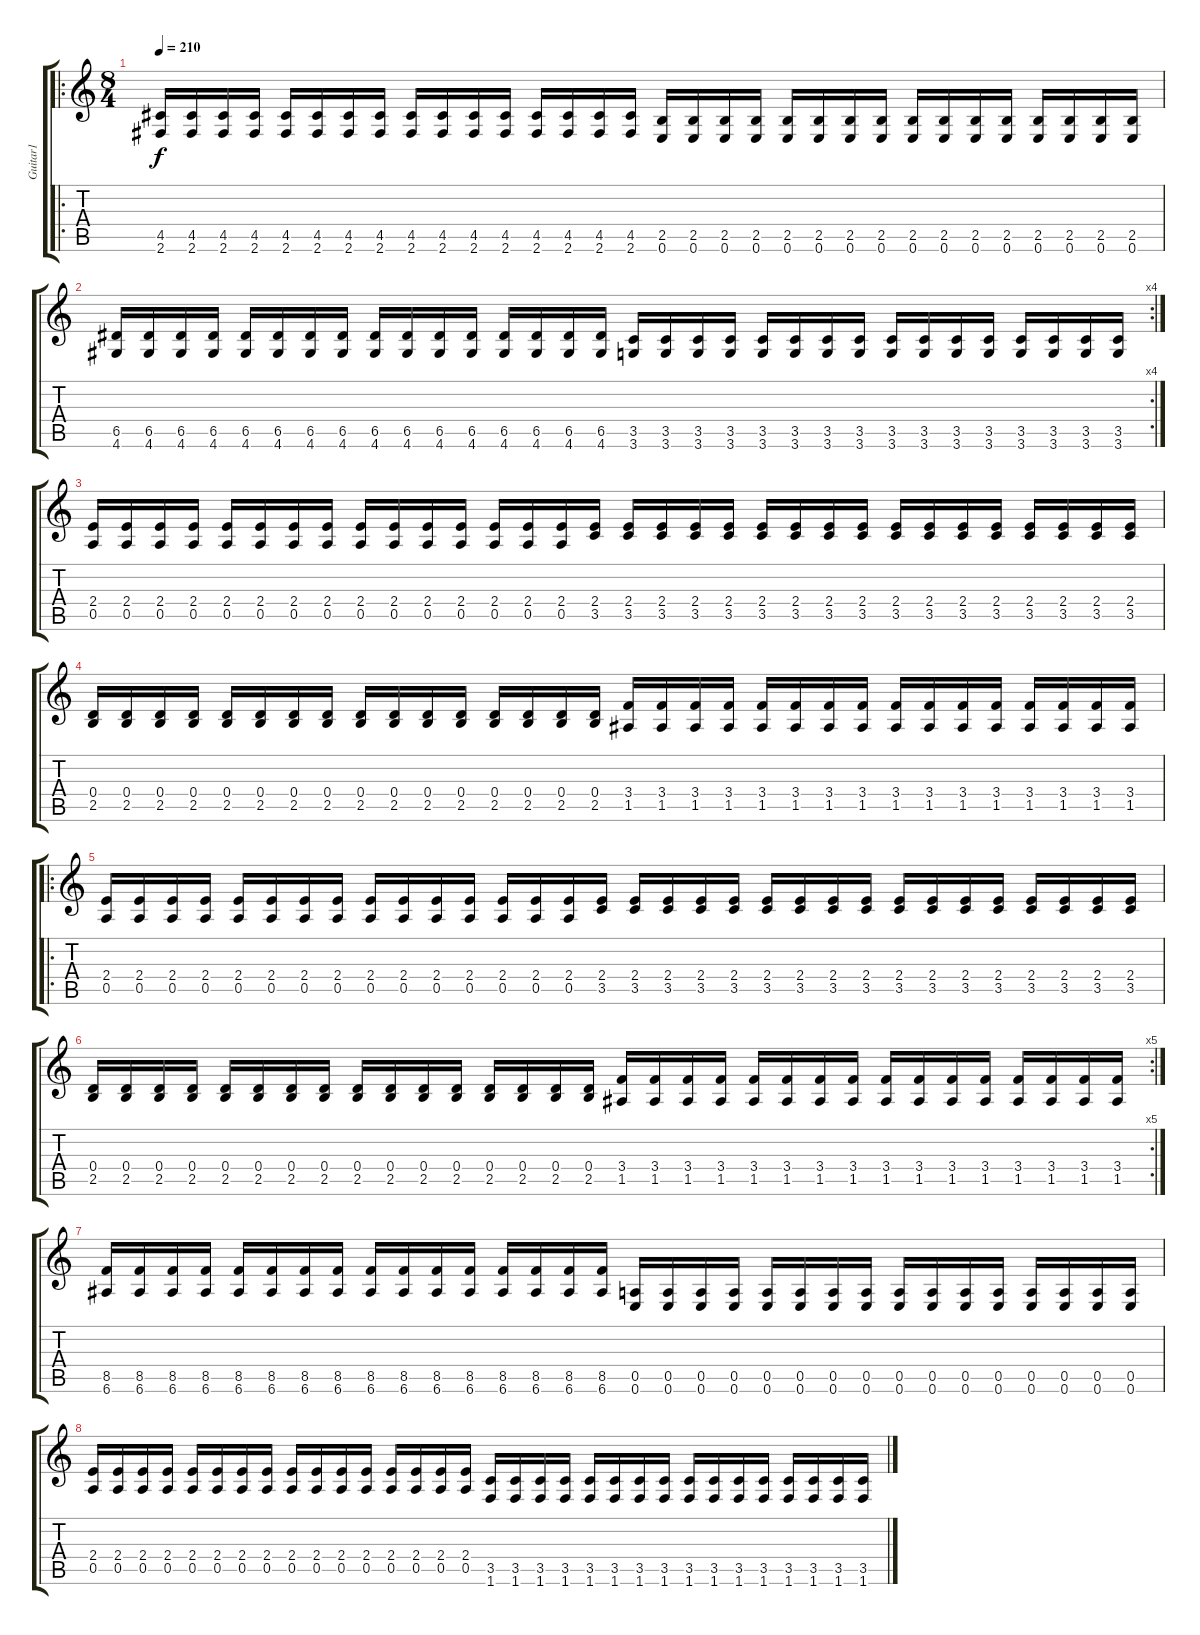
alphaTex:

\track ("Guitar1" "Guitar1") {instrument distortionguitar}
\staff {score tabs}
\tuning (E4 B3 G3 D3 A2 E2) {hide}
\ro
\ts (8 4)
\tempo 210
\clef g2
\ks c
(4.5 2.6).16{dy f} (4.5 2.6).16 (4.5 2.6).16 (4.5 2.6).16 (4.5 2.6).16 (4.5 2.6).16 (4.5 2.6).16 (4.5 2.6).16 (4.5 2.6).16 (4.5 2.6).16 (4.5 2.6).16 (4.5 2.6).16 (4.5 2.6).16 (4.5 2.6).16 (4.5 2.6).16 (4.5 2.6).16 (2.5 0.6).16 (2.5 0.6).16 (2.5 0.6).16 (2.5 0.6).16 (2.5 0.6).16 (2.5 0.6).16 (2.5 0.6).16 (2.5 0.6).16 (2.5 0.6).16 (2.5 0.6).16 (2.5 0.6).16 (2.5 0.6).16 (2.5 0.6).16 (2.5 0.6).16 (2.5 0.6).16 (2.5 0.6).16 |
\rc 4
(6.5 4.6).16 (6.5 4.6).16 (6.5 4.6).16 (6.5 4.6).16 (6.5 4.6).16 (6.5 4.6).16 (6.5 4.6).16 (6.5 4.6).16 (6.5 4.6).16 (6.5 4.6).16 (6.5 4.6).16 (6.5 4.6).16 (6.5 4.6).16 (6.5 4.6).16 (6.5 4.6).16 (6.5 4.6).16 (3.5 3.6).16 (3.5 3.6).16 (3.5 3.6).16 (3.5 3.6).16 (3.5 3.6).16 (3.5 3.6).16 (3.5 3.6).16 (3.5 3.6).16 (3.5 3.6).16 (3.5 3.6).16 (3.5 3.6).16 (3.5 3.6).16 (3.5 3.6).16 (3.5 3.6).16 (3.5 3.6).16 (3.5 3.6).16 |
(2.4 0.5).16 (2.4 0.5).16 (2.4 0.5).16 (2.4 0.5).16 (2.4 0.5).16 (2.4 0.5).16 (2.4 0.5).16 (2.4 0.5).16 (2.4 0.5).16 (2.4 0.5).16 (2.4 0.5).16 (2.4 0.5).16 (2.4 0.5).16 (2.4 0.5).16 (2.4 0.5).16 (2.4 3.5).16 (2.4 3.5).16 (2.4 3.5).16 (2.4 3.5).16 (2.4 3.5).16 (2.4 3.5).16 (2.4 3.5).16 (2.4 3.5).16 (2.4 3.5).16 (2.4 3.5).16 (2.4 3.5).16 (2.4 3.5).16 (2.4 3.5).16 (2.4 3.5).16 (2.4 3.5).16 (2.4 3.5).16 (2.4 3.5).16 |
(0.4 2.5).16 (0.4 2.5).16 (0.4 2.5).16 (0.4 2.5).16 (0.4 2.5).16 (0.4 2.5).16 (0.4 2.5).16 (0.4 2.5).16 (0.4 2.5).16 (0.4 2.5).16 (0.4 2.5).16 (0.4 2.5).16 (0.4 2.5).16 (0.4 2.5).16 (0.4 2.5).16 (0.4 2.5).16 (3.4 1.5).16 (3.4 1.5).16 (3.4 1.5).16 (3.4 1.5).16 (3.4 1.5).16 (3.4 1.5).16 (3.4 1.5).16 (3.4 1.5).16 (3.4 1.5).16 (3.4 1.5).16 (3.4 1.5).16 (3.4 1.5).16 (3.4 1.5).16 (3.4 1.5).16 (3.4 1.5).16 (3.4 1.5).16 |
\ro
(2.4 0.5).16 (2.4 0.5).16 (2.4 0.5).16 (2.4 0.5).16 (2.4 0.5).16 (2.4 0.5).16 (2.4 0.5).16 (2.4 0.5).16 (2.4 0.5).16 (2.4 0.5).16 (2.4 0.5).16 (2.4 0.5).16 (2.4 0.5).16 (2.4 0.5).16 (2.4 0.5).16 (2.4 3.5).16 (2.4 3.5).16 (2.4 3.5).16 (2.4 3.5).16 (2.4 3.5).16 (2.4 3.5).16 (2.4 3.5).16 (2.4 3.5).16 (2.4 3.5).16 (2.4 3.5).16 (2.4 3.5).16 (2.4 3.5).16 (2.4 3.5).16 (2.4 3.5).16 (2.4 3.5).16 (2.4 3.5).16 (2.4 3.5).16 |
\rc 5
(0.4 2.5).16 (0.4 2.5).16 (0.4 2.5).16 (0.4 2.5).16 (0.4 2.5).16 (0.4 2.5).16 (0.4 2.5).16 (0.4 2.5).16 (0.4 2.5).16 (0.4 2.5).16 (0.4 2.5).16 (0.4 2.5).16 (0.4 2.5).16 (0.4 2.5).16 (0.4 2.5).16 (0.4 2.5).16 (3.4 1.5).16 (3.4 1.5).16 (3.4 1.5).16 (3.4 1.5).16 (3.4 1.5).16 (3.4 1.5).16 (3.4 1.5).16 (3.4 1.5).16 (3.4 1.5).16 (3.4 1.5).16 (3.4 1.5).16 (3.4 1.5).16 (3.4 1.5).16 (3.4 1.5).16 (3.4 1.5).16 (3.4 1.5).16 |
(8.5 6.6).16 (8.5 6.6).16 (8.5 6.6).16 (8.5 6.6).16 (8.5 6.6).16 (8.5 6.6).16 (8.5 6.6).16 (8.5 6.6).16 (8.5 6.6).16 (8.5 6.6).16 (8.5 6.6).16 (8.5 6.6).16 (8.5 6.6).16 (8.5 6.6).16 (8.5 6.6).16 (8.5 6.6).16 (0.5 0.6).16 (0.5 0.6).16 (0.5 0.6).16 (0.5 0.6).16 (0.5 0.6).16 (0.5 0.6).16 (0.5 0.6).16 (0.5 0.6).16 (0.5 0.6).16 (0.5 0.6).16 (0.5 0.6).16 (0.5 0.6).16 (0.5 0.6).16 (0.5 0.6).16 (0.5 0.6).16 (0.5 0.6).16 |
(2.4 0.5).16 (2.4 0.5).16 (2.4 0.5).16 (2.4 0.5).16 (2.4 0.5).16 (2.4 0.5).16 (2.4 0.5).16 (2.4 0.5).16 (2.4 0.5).16 (2.4 0.5).16 (2.4 0.5).16 (2.4 0.5).16 (2.4 0.5).16 (2.4 0.5).16 (2.4 0.5).16 (2.4 0.5).16 (3.5 1.6).16 (3.5 1.6).16 (3.5 1.6).16 (3.5 1.6).16 (3.5 1.6).16 (3.5 1.6).16 (3.5 1.6).16 (3.5 1.6).16 (3.5 1.6).16 (3.5 1.6).16 (3.5 1.6).16 (3.5 1.6).16 (3.5 1.6).16 (3.5 1.6).16 (3.5 1.6).16 (3.5 1.6).16
